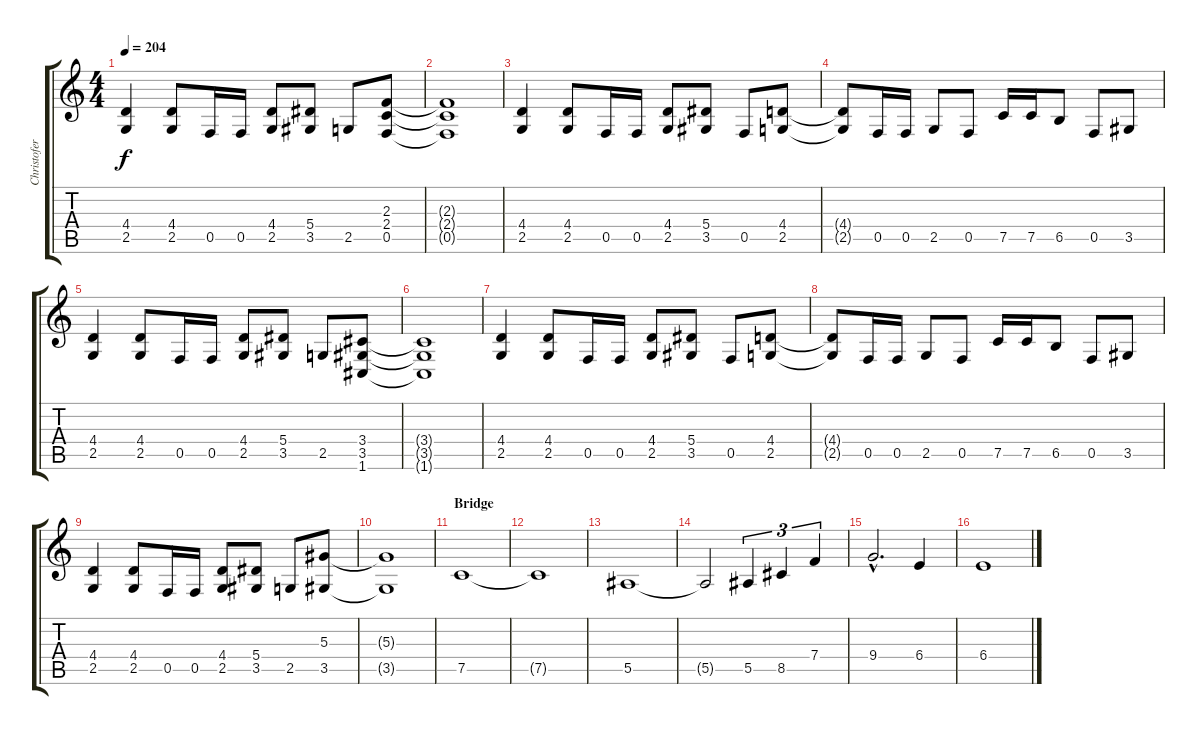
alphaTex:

\track ("Christofer" "Christofer") {instrument distortionguitar}
\staff {score tabs}
\tuning (C4 G3 Eb3 Bb2 F2 C2) {hide}
\ts (4 4)
\tempo 204
\clef g2
\ks c
(4.4 2.5).4{dy f} (4.4 2.5).8 0.5.16 0.5.16 (4.4 2.5).8 (5.4 3.5).8 2.5.8 (2.3 2.4 0.5).8 |
(2.3{t} 2.4{t} 0.5{t}).1 |
(4.4 2.5).4 (4.4 2.5).8 0.5.16 0.5.16 (4.4 2.5).8 (5.4 3.5).8 0.5.8 (4.4 2.5).8 |
(4.4{t} 2.5{t}).8 0.5.16 0.5.16 2.5.8 0.5.8 7.5.16 7.5.16 6.5.8 0.5.8 3.5.8 |
(4.4 2.5).4 (4.4 2.5).8 0.5.16 0.5.16 (4.4 2.5).8 (5.4 3.5).8 2.5.8 (3.4 3.5 1.6).8 |
(3.4{t} 3.5{t} 1.6{t}).1 |
(4.4 2.5).4 (4.4 2.5).8 0.5.16 0.5.16 (4.4 2.5).8 (5.4 3.5).8 0.5.8 (4.4 2.5).8 |
(4.4{t} 2.5{t}).8 0.5.16 0.5.16 2.5.8 0.5.8 7.5.16 7.5.16 6.5.8 0.5.8 3.5.8 |
(4.4 2.5).4 (4.4 2.5).8 0.5.16 0.5.16 (4.4 2.5).8 (5.4 3.5).8 2.5.8 (5.3 3.5).8 |
(5.3{t} 3.5{t}).1 |
\section ("" "Bridge")
7.5.1 |
7.5{t}.1 |
5.5.1 |
5.5{t}.2 5.5.4{tu (3 2)} 8.5.4{tu (3 2)} 7.4.4{tu (3 2)} |
9.4{hac}.2{d} 6.4.4 |
6.4.1
